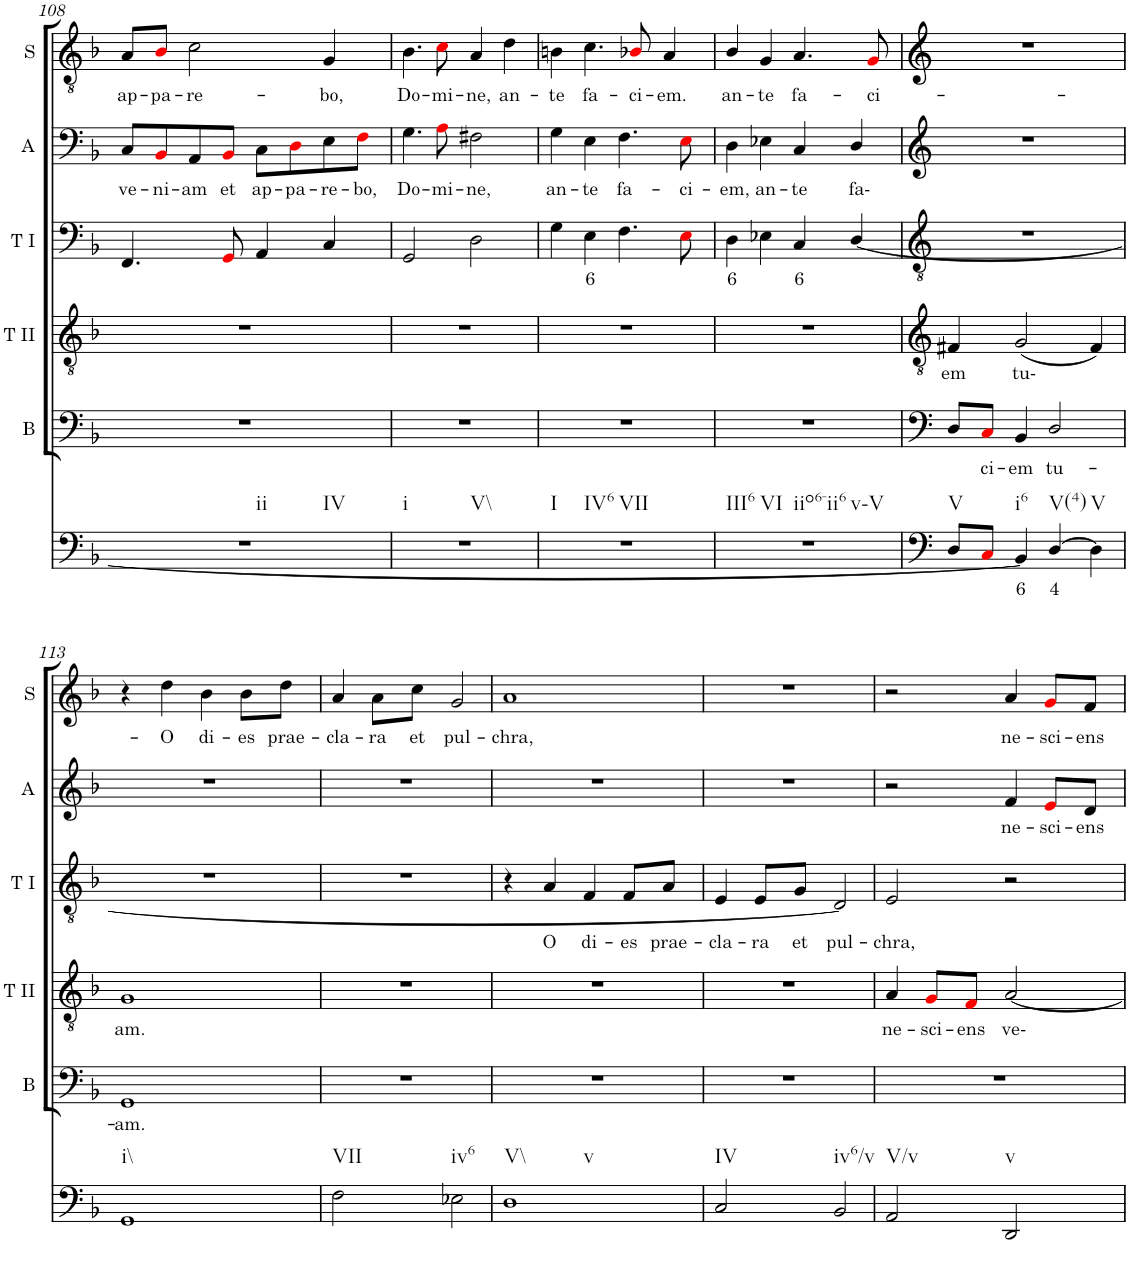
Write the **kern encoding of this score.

**kern	**text	**kern	**text	**kern	**text	**kern	**text	**kern	**text	**kern	**text
*part6	*part6	*part5	*part5	*part4	*part4	*part3	*part3	*part2	*part2	*part1	*part1
*staff6	*staff6	*staff5	*staff5	*staff4	*staff4	*staff3	*staff3	*staff2	*staff2	*staff1	*staff1
*I"Continuo	*	*I"Bass	*	*I"Tenor II	*	*I"Tenor I	*	*I"Alto	*	*I"Soprano	*
*	*	*I'B	*	*I'T II	*	*I'T I	*	*I'A	*	*I'S	*
!!LO:PB:g=z
*clefF4	*	*clefF4	*	*clefF4	*	*clefF4	*	*clefF4	*	*clefF4	*
*k[b-]	*	*k[b-]	*	*k[b-]	*	*k[b-]	*	*k[b-]	*	*k[b-]	*
*	*	*	*	*	*	*	*	*M4/4	*	*M4/4	*
=108	=108	=108	=108	=108	=108	=108	=108	=108	=108	=108	=108
!LO:TX:b:t=ii	!	!	!	!	!	!	!	!	!	!	!
!LO:TX:b:t=IV	!	!	!	!	!	!	!	!	!	!	!
!	!	!	!	!	!	!	!	!	!LO:LY:b	!	!LO:LY:b
1r	.	1r	.	1r	.	4.FF/	.	8C/L	ve-	8A/L	ap-
!	!	!	!	!	!	!	!	!	!LO:LY:b	!	!LO:LY:b
.	.	.	.	.	.	.	.	8BB-i/	ni-	8B-i/J	pa-
!	!	!	!	!	!	!	!	!	!LO:LY:b	!	!LO:LY:b
.	.	.	.	.	.	.	.	8AA/	am	2c\	re-
!	!	!	!	!	!	!	!	!	!LO:LY:b	!	!
.	.	.	.	.	.	8GGi/	.	8BB-i/J	et	.	.
!	!	!	!	!	!	!	!	!	!LO:LY:b	!	!
.	.	.	.	.	.	4AA/	.	8C\L	ap-	.	.
!	!	!	!	!	!	!	!	!	!LO:LY:b	!	!
.	.	.	.	.	.	.	.	8Di\	pa-	.	.
!	!	!	!	!	!	!	!	!	!LO:LY:b	!	!LO:LY:b
.	.	.	.	.	.	4C/	.	8E\	re-	4G/	bo,
!	!	!	!	!	!	!	!	!	!LO:LY:b	!	!
.	.	.	.	.	.	.	.	8Fi\J	bo,	.	.
=109	=109	=109	=109	=109	=109	=109	=109	=109	=109	=109	=109
!LO:TX:b:t=i	!	!	!	!	!	!	!	!	!	!	!
!LO:TX:b:t=V\\	!	!	!	!	!	!	!	!	!	!	!
!	!	!	!	!	!	!	!	!	!LO:LY:b	!	!LO:LY:b
1r	.	1r	.	1r	.	2GG/	.	4.G\	Do-	4.B-\	Do-
!	!	!	!	!	!	!	!	!	!LO:LY:b	!	!LO:LY:b
.	.	.	.	.	.	.	.	8Ai\	mi-	8ci\	mi-
!	!	!	!	!	!	!	!	!	!LO:LY:b	!	!LO:LY:b
.	.	.	.	.	.	2D\	.	2F#X\	ne,	4A/	ne,
!	!	!	!	!	!	!	!	!	!	!	!LO:LY:b
.	.	.	.	.	.	.	.	.	.	4d\	an-
=110	=110	=110	=110	=110	=110	=110	=110	=110	=110	=110	=110
!LO:TX:b:t=I	!	!	!	!	!	!	!	!	!	!	!
!LO:TX:b:t=IV6	!	!	!	!	!	!	!	!	!	!	!
!LO:TX:b:t=VII	!	!	!	!	!	!	!	!	!	!	!
!	!	!	!	!	!	!	!	!	!LO:LY:b	!	!LO:LY:b
1r	.	1r	.	1r	.	4G\	.	4G\	an-	4Bn\	te
!	!	!	!	!	!	!	!LO:LY:b	!	!LO:LY:b	!	!LO:LY:b
.	.	.	.	.	.	4E\	6	4E\	te	4.c\	fa-
!	!	!	!	!	!	!	!	!	!LO:LY:b	!	!
.	.	.	.	.	.	4.F\	.	4.F\	fa-	.	.
!	!	!	!	!	!	!	!	!	!	!	!LO:LY:b
.	.	.	.	.	.	.	.	.	.	8B-Xi/	ci-
!	!	!	!	!	!	!	!	!	!	!	!LO:LY:b
.	.	.	.	.	.	.	.	.	.	4A/	em.
!	!	!	!	!	!	!	!	!	!LO:LY:b	!	!
.	.	.	.	.	.	8Ei\	.	8Ei\	ci-	.	.
=111	=111	=111	=111	=111	=111	=111	=111	=111	=111	=111	=111
!LO:TX:b:t=III6	!	!	!	!	!	!	!	!	!	!	!
!LO:TX:b:t=VI	!	!	!	!	!	!	!	!	!	!	!
!LO:TX:b:t=iio6-ii6	!	!	!	!	!	!	!	!	!	!	!
!LO:TX:b:t=v-V	!	!	!	!	!	!	!	!	!	!	!
!	!	!	!	!	!	!	!LO:LY:b	!	!LO:LY:b	!	!LO:LY:b
1r	.	1r	.	1r	.	4D\	6	4D\	em,	4B-/	an-
!	!	!	!	!	!	!	!	!	!LO:LY:b	!	!LO:LY:b
.	.	.	.	.	.	4E-X\	.	4E-X\	an-	4G/	te
!	!	!	!	!	!	!	!LO:LY:b	!	!LO:LY:b	!	!LO:LY:b
.	.	.	.	.	.	4C/	6	4C/	te	4.A/	fa-
!	!	!	!	!	!	!	!	!	!LO:LY:b	!	!
.	.	.	.	.	.	[4D/	.	4D/	fa-	.	.
!	!	!	!	!	!	!	!	!	!	!	!LO:LY:b
.	.	.	.	.	.	.	.	.	.	8Gi/	ci-
=112	=112	=112	=112	=112	=112	=112	=112	=112	=112	=112	=112
!LO:TX:b:t=V	!	!	!	!	!	!	!	!	!	!	!
!	!	!	!	!	!LO:LY:b	!	!	!	!	!	!
8D/L	.	8D/L	.	4F#X/	em	1r	.	1r	.	1r	.
!	!	!	!LO:LY:b	!	!	!	!	!	!	!	!
8Ci/J	.	8Ci/J	ci-	.	.	.	.	.	.	.	.
!LO:TX:b:t=i6	!	!	!	!	!	!	!	!	!	!	!
!	!LO:LY:b	!	!LO:LY:b	!	!LO:LY:b	!	!	!	!	!	!
4BB-/]	6	4BB-/	em	(2G/	tu-	.	.	.	.	.	.
!LO:TX:b:t=V(4)	!	!	!	!	!	!	!	!	!	!	!
!	!LO:LY:b	!	!LO:LY:b	!	!	!	!	!	!	!	!
[4D/	4	2D/	tu-	.	.	.	.	.	.	.	.
!LO:TX:b:t=V	!	!	!	!	!	!	!	!	!	!	!
4D\]	.	.	.	4F#/)	.	.	.	.	.	.	.
!!LO:LB:g=z
=113	=113	=113	=113	=113	=113	=113	=113	=113	=113	=113	=113
!LO:TX:b:t=i\\	!	!	!	!	!	!	!	!	!	!	!
!	!	!	!LO:LY:b	!	!LO:LY:b	!	!	!	!	!	!
1GG	.	1GG	am.	1G	am.	1r	.	1r	.	4r	.
!	!	!	!	!	!	!	!	!	!	!	!LO:LY:b
.	.	.	.	.	.	.	.	.	.	4dd\	O
!	!	!	!	!	!	!	!	!	!	!	!LO:LY:b
.	.	.	.	.	.	.	.	.	.	4b-\	di-
!	!	!	!	!	!	!	!	!	!	!	!LO:LY:b
.	.	.	.	.	.	.	.	.	.	8b-\L	es
!	!	!	!	!	!	!	!	!	!	!	!LO:LY:b
.	.	.	.	.	.	.	.	.	.	8dd\J	prae-
=114	=114	=114	=114	=114	=114	=114	=114	=114	=114	=114	=114
!LO:TX:b:t=VII	!	!	!	!	!	!	!	!	!	!	!
!	!	!	!	!	!	!	!	!	!	!	!LO:LY:b
2F\	.	1r	.	1r	.	1r	.	1r	.	4a/	cla-
!	!	!	!	!	!	!	!	!	!	!	!LO:LY:b
.	.	.	.	.	.	.	.	.	.	8a\L	ra
!	!	!	!	!	!	!	!	!	!	!	!LO:LY:b
.	.	.	.	.	.	.	.	.	.	8cc\J	et
!LO:TX:b:t=iv6	!	!	!	!	!	!	!	!	!	!	!
!	!	!	!	!	!	!	!	!	!	!	!LO:LY:b
2E-X\	.	.	.	.	.	.	.	.	.	2g/	pul-
=115	=115	=115	=115	=115	=115	=115	=115	=115	=115	=115	=115
!LO:TX:b:t=V\\	!	!	!	!	!	!	!	!	!	!	!
!LO:TX:b:t=v	!	!	!	!	!	!	!	!	!	!	!
!	!	!	!	!	!	!	!	!	!	!	!LO:LY:b
1D	.	1r	.	1r	.	4r	.	1r	.	1a	chra,
!	!	!	!	!	!	!	!LO:LY:b	!	!	!	!
.	.	.	.	.	.	4A/	O	.	.	.	.
!	!	!	!	!	!	!	!LO:LY:b	!	!	!	!
.	.	.	.	.	.	4F/	di-	.	.	.	.
!	!	!	!	!	!	!	!LO:LY:b	!	!	!	!
.	.	.	.	.	.	8F/L	es	.	.	.	.
!	!	!	!	!	!	!	!LO:LY:b	!	!	!	!
.	.	.	.	.	.	8A/J	prae-	.	.	.	.
=116	=116	=116	=116	=116	=116	=116	=116	=116	=116	=116	=116
!LO:TX:b:t=IV	!	!	!	!	!	!	!	!	!	!	!
!	!	!	!	!	!	!	!LO:LY:b	!	!	!	!
2C/	.	1r	.	1r	.	4E/	cla-	1r	.	1r	.
!	!	!	!	!	!	!	!LO:LY:b	!	!	!	!
.	.	.	.	.	.	8E/L	ra	.	.	.	.
!	!	!	!	!	!	!	!LO:LY:b	!	!	!	!
.	.	.	.	.	.	8G/J	et	.	.	.	.
!LO:TX:b:t=iv6/v	!	!	!	!	!	!	!	!	!	!	!
!	!	!	!	!	!	!	!LO:LY:b	!	!	!	!
2BB-/	.	.	.	.	.	2D/]	pul-	.	.	.	.
=117	=117	=117	=117	=117	=117	=117	=117	=117	=117	=117	=117
!LO:TX:b:t=V/v	!	!	!	!	!	!	!	!	!	!	!
!	!	!	!	!	!LO:LY:b	!	!LO:LY:b	!	!	!	!
2AA/	.	1r	.	4A/	ne-	2E/	chra,	2r	.	2r	.
!	!	!	!	!	!LO:LY:b	!	!	!	!	!	!
.	.	.	.	8Gi/L	sci-	.	.	.	.	.	.
!	!	!	!	!	!LO:LY:b	!	!	!	!	!	!
.	.	.	.	8Fi/J	ens	.	.	.	.	.	.
!LO:TX:b:t=v	!	!	!	!	!	!	!	!	!	!	!
!	!	!	!	!	!LO:LY:b	!	!	!	!LO:LY:b	!	!LO:LY:b
2DD/	.	.	.	[2A/	ve-	2r	.	4f/	ne-	4a/	ne-
!	!	!	!	!	!	!	!	!	!LO:LY:b	!	!LO:LY:b
.	.	.	.	.	.	.	.	8ei/L	sci-	8gi/L	sci-
!	!	!	!	!	!	!	!	!	!LO:LY:b	!	!LO:LY:b
.	.	.	.	.	.	.	.	8d/J	ens	8f/J	ens
=	=	=	=	=	=	=	=	=	=	=	=
*-	*-	*-	*-	*-	*-	*-	*-	*-	*-	*-	*-
